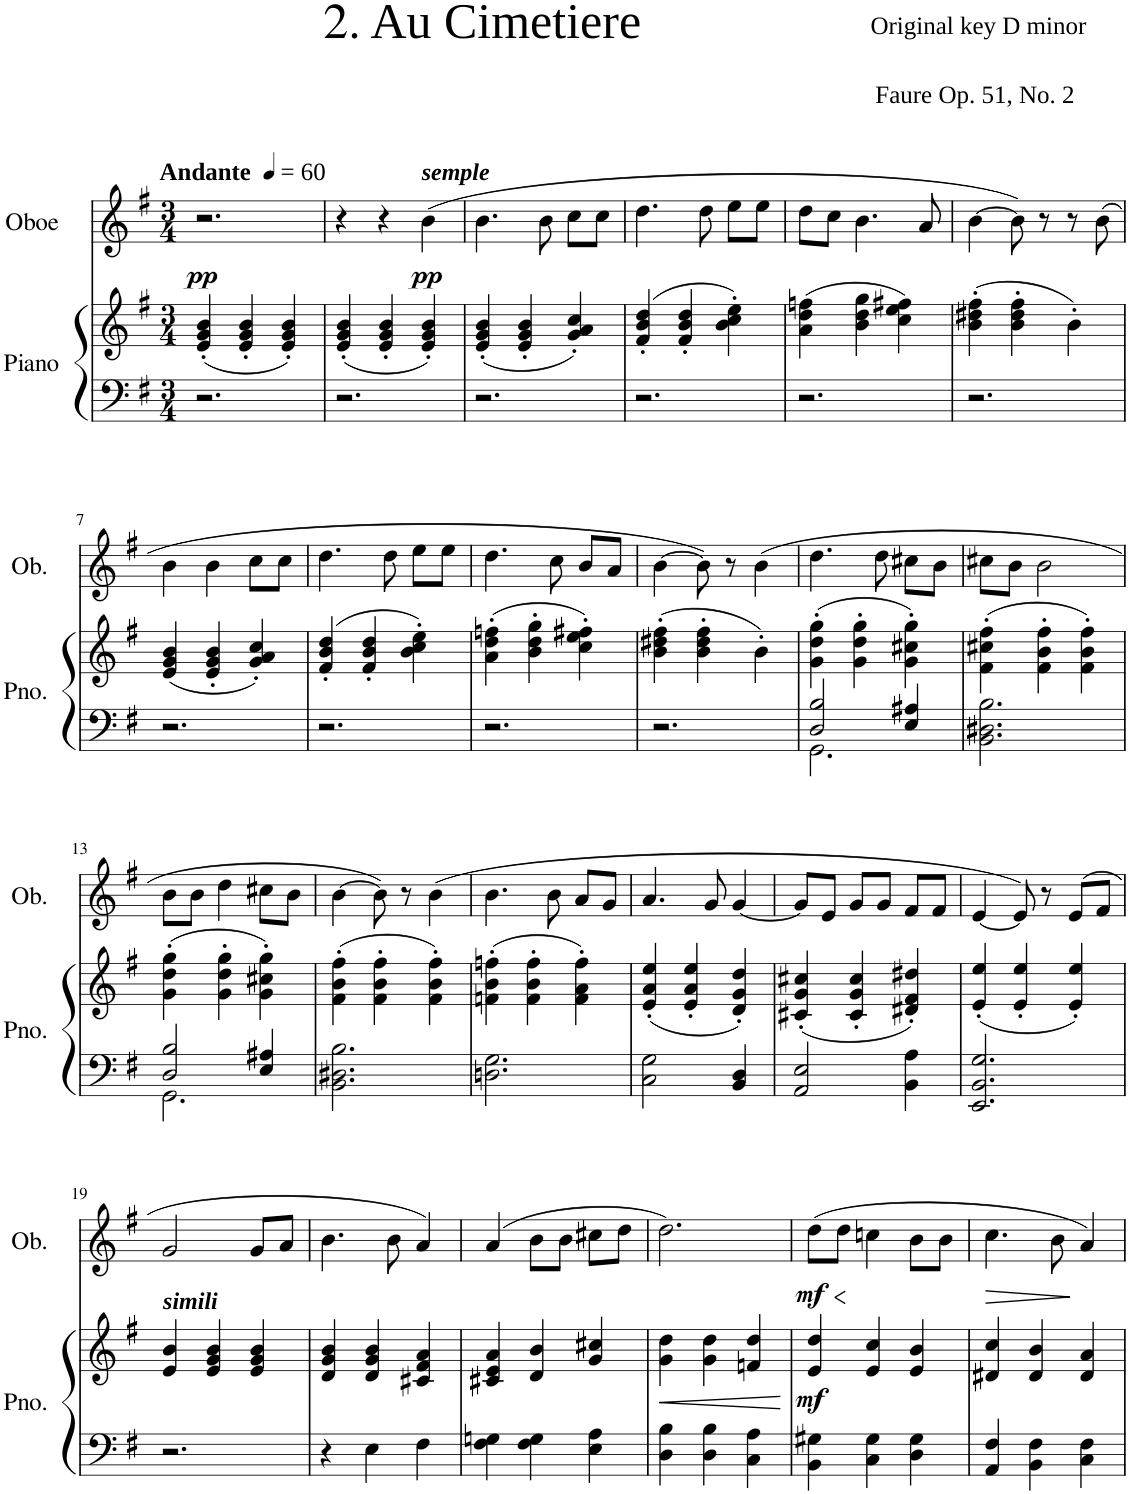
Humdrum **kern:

**kern	**kern	**dynam	**kern	**dynam
*part2	*part2	*part2	*part1	*part1
*staff3	*staff2	*staff2/3	*staff1	*staff1
*I"Piano	*	*	*I"Oboe	*
*I'Pno.	*	*	*I'Ob.	*
*clefF4	*clefG2	*	*clefG2	*
*k[f#]	*k[f#]	*	*k[f#]	*
*G:	*G:	*	*G:	*
*M3/4	*M3/4	*	*M3/4	*
*MM60	*MM60	*	*MM60	*
=1	=1	=1	=1	=1
!	!	!	!LO:TX:a:B:t=Andante	!
!	!	!	!	!LO:DY:b
2.r	(<4e/' 4g/' 4b/'	.	2.r	pp
.	4e/' 4g/' 4b/'	.	.	.
.	4e/' 4g/' 4b/')	.	.	.
=2	=2	=2	=2	=2
2.r	(<4e/' 4g/' 4b/'	.	4r	.
.	4e/' 4g/' 4b/'	.	4r	.
!	!	!	!LO:TX:a:Bi:t=semple	!
!	!	!	!	!LO:DY:b
.	4e/' 4g/' 4b/')	.	(>4b\	pp
=3	=3	=3	=3	=3
2.r	(<4e/' 4g/' 4b/'	.	4.b\	.
.	4e/' 4g/' 4b/'	.	.	.
.	.	.	8b\	.
.	4g/' 4a/' 4cc/')	.	8cc\L	.
.	.	.	8cc\J	.
=4	=4	=4	=4	=4
2.r	(>4f#/' 4b/' 4dd/'	.	4.dd\	.
.	4f#/' 4b/' 4dd/'	.	.	.
.	.	.	8dd\	.
.	4b\' 4cc\' 4ee\')	.	8ee\L	.
.	.	.	8ee\J	.
=5	=5	=5	=5	=5
2.r	(>4a\ 4dd\ 4ffn\	.	8dd\L	.
.	.	.	8cc\J	.
.	4b\ 4dd\ 4gg\	.	4.b\	.
.	4cc\ 4ee\ 4ff#X\)	.	.	.
.	.	.	8a/	.
=6	=6	=6	=6	=6
2.r	(>4b\' 4dd#X\' 4ff#\'	.	[4b\	.
.	4b\' 4dd#\' 4ff#\'	.	8b\])	.
.	.	.	8r	.
.	4b'\)	.	8r	.
.	.	.	(>8b\	.
!!LO:LB:g=z
=7	=7	=7	=7	=7
2.r	(<4e/ 4g/ 4b/	.	4b\	.
.	4e/' 4g/' 4b/'	.	4b\	.
.	4g/' 4a/' 4cc/')	.	8cc\L	.
.	.	.	8cc\J	.
=8	=8	=8	=8	=8
2.r	(>4f#/' 4b/' 4dd/'	.	4.dd\	.
.	4f#/' 4b/' 4dd/'	.	.	.
.	.	.	8dd\	.
.	4b\' 4cc\' 4ee\')	.	8ee\L	.
.	.	.	8ee\J	.
=9	=9	=9	=9	=9
2.r	(>4a\' 4dd\' 4ffn\'	.	4.dd\	.
.	4b\' 4dd\' 4gg\'	.	.	.
.	.	.	8cc\	.
.	4cc\' 4ee\' 4ff#X\')	.	8b/L	.
.	.	.	8a/J	.
=10	=10	=10	=10	=10
2.r	(>4b\' 4dd#X\' 4ff#\'	.	[4b\	.
.	4b\' 4dd#\' 4ff#\'	.	8b\])	.
.	.	.	8r	.
.	4b'\)	.	(>4b\	.
=11	=11	=11	=11	=11
*^	*	*	*	*
2D/ 2B/	2.GG\	(>4g\' 4dd\' 4gg\'	.	4.dd\	.
.	.	4g\' 4dd\' 4gg\'	.	.	.
.	.	.	.	8dd\	.
4E/ 4A#X/	.	4g\' 4cc#X\' 4gg\')	.	8cc#X\L	.
.	.	.	.	8b\J	.
*v	*v	*	*	*	*
=12	=12	=12	=12	=12
2.BB\ 2.D#X\ 2.B\	(>4f#\' 4cc#X\' 4ff#\'	.	8cc#X\L	.
.	.	.	8b\J	.
.	4f#\' 4b\' 4ff#\'	.	2b\	.
.	4f#\' 4b\' 4ff#\')	.	.	.
!!LO:LB:g=z
=13	=13	=13	=13	=13
*^	*	*	*	*
2D/ 2B/	2.GG\	(>4g\' 4dd\' 4gg\'	.	8b\L	.
.	.	.	.	8b\J	.
.	.	4g\' 4dd\' 4gg\'	.	4dd\	.
4E/ 4A#X/	.	4g\' 4cc#X\' 4gg\')	.	8cc#X\L	.
.	.	.	.	8b\J	.
*v	*v	*	*	*	*
=14	=14	=14	=14	=14
2.BB\ 2.D#X\ 2.B\	(>4f#\' 4b\' 4ff#\'	.	[4b\	.
.	4f#\' 4b\' 4ff#\'	.	8b\])	.
.	.	.	8r	.
.	4f#\' 4b\' 4ff#\')	.	(>4b\	.
=15	=15	=15	=15	=15
2.Dn\ 2.G\	(>4fn\' 4b\' 4ffn\'	.	4.b\	.
.	4f\' 4b\' 4ff\'	.	.	.
.	.	.	8b\	.
.	4f\' 4a\' 4ff\')	.	8a/L	.
.	.	.	8g/J	.
=16	=16	=16	=16	=16
2C\ 2G\	(<4e/' 4a/' 4ee/'	.	4.a/	.
.	4e/' 4a/' 4ee/'	.	.	.
.	.	.	8g/	.
4BB/ 4D/	4d/' 4g/' 4dd/')	.	[4g/	.
=17	=17	=17	=17	=17
2AA/ 2E/	(<4c#X/' 4g/' 4cc#X/'	.	8g/L]	.
.	.	.	8e/J	.
.	4c#/' 4g/' 4cc#/'	.	8g/L	.
.	.	.	8g/J	.
4BB\ 4A\	4d#X/' 4f#/' 4dd#X/')	.	8f#/L	.
.	.	.	8f#/J	.
=18	=18	=18	=18	=18
2.EE/ 2.BB/ 2.G/	(<4e/' 4ee/'	.	[4e/	.
.	4e/' 4ee/'	.	8e/])	.
.	.	.	8r	.
.	4e/' 4ee/')	.	(>8e/L	.
.	.	.	8f#/J	.
!!LO:LB:g=z
=19	=19	=19	=19	=19
!	!LO:TX:a:Bi:t=simili	!	!	!
2.r	4e/ 4b/	.	2g/	.
.	4e/ 4g/ 4b/	.	.	.
.	4e/ 4g/ 4b/	.	8g/L	.
.	.	.	8a/J	.
=20	=20	=20	=20	=20
4r	4d/ 4g/ 4b/	.	4.b\	.
4E\	4d/ 4g/ 4b/	.	.	.
.	.	.	8b\	.
4F#\	4c#X/ 4f#/ 4a/	.	4a/)	.
=21	=21	=21	=21	=21
4F#\ 4Gn\	4c#X/ 4e/ 4a/	.	(>4a/	.
4F#\ 4G\	4d/ 4b/	.	8b\L	.
.	.	.	8b\J	.
4E\ 4A\	4g/ 4cc#X/	.	8cc#X\L	.
.	.	.	8dd\J	.
=22	=22	=22	=22	=22
4D\ 4B\	4g\ 4dd\	.	2.dd\)	.
4D\ 4B\	4g\ 4dd\	.	.	.
4C\ 4A\	4fn/ 4dd/	.	.	.
=23	=23	=23	=23	=23
!	!	!LO:DY:b	!	!LO:HP:b
!	!	!	!	!LO:DY:n=1:b
4BB\ 4G#X\	4e/ 4dd/	mf	(>8dd\L	< mf
.	.	.	8dd\J	.
4C\ 4G#\	4e/ 4cc/	.	4ccn\	.
4D\ 4G#\	4e/ 4b/	.	8b\L	.
.	.	.	8b\J	.
=24	=24	=24	=24	=24
4AA/ 4F#/	4d#X/ 4cc/	.	4.cc\	.
4BB\ 4F#\	4d#/ 4b/	.	.	.
.	.	.	8b\	.
4C\ 4F#\	4d#/ 4a/	.	4a/)	[
=	=	=	=	=
*-	*-	*-	*-	*-
